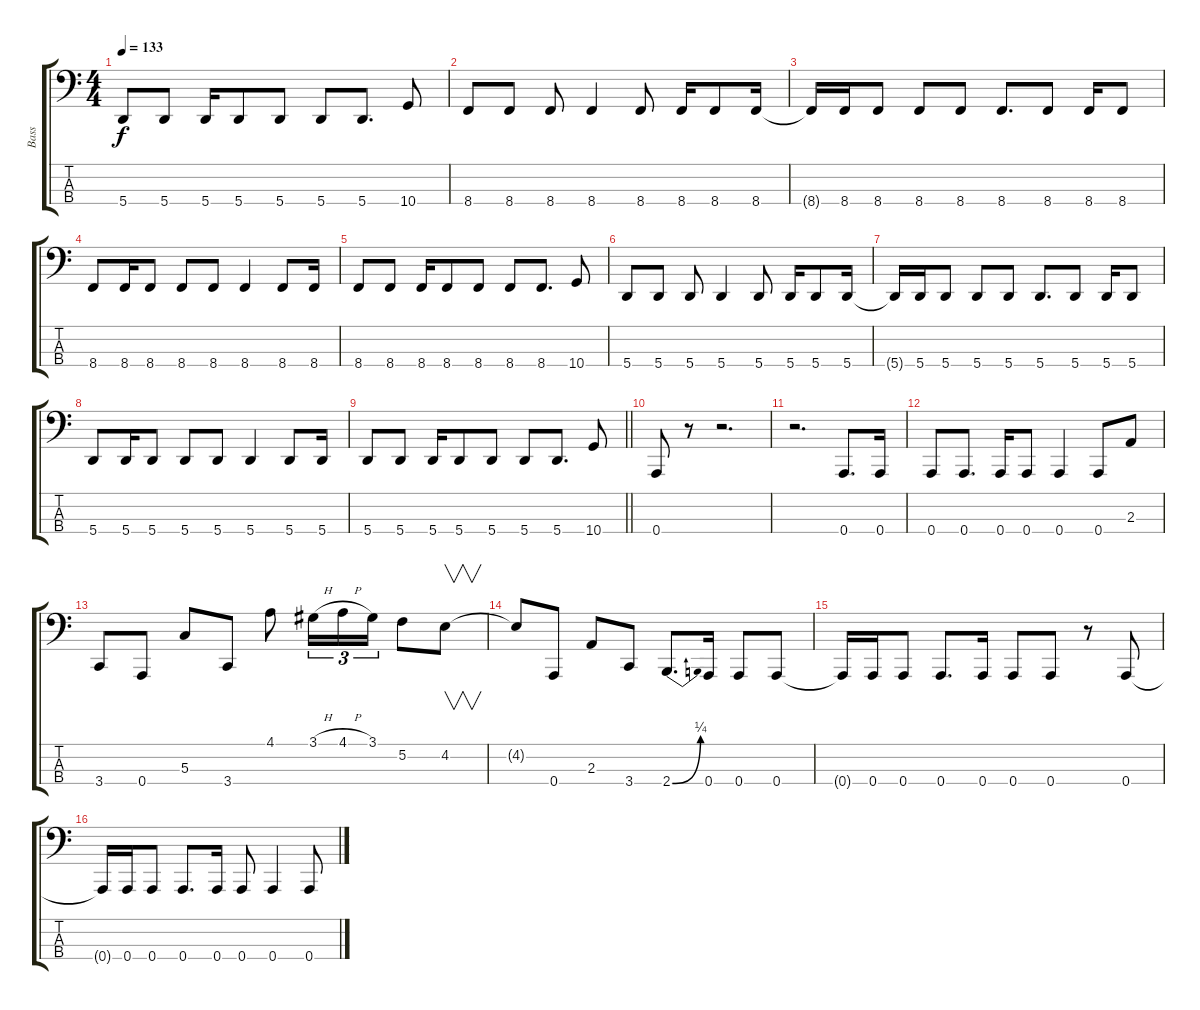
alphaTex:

\track ("Bass" "Bass") {instrument electricbasspick}
\staff {score tabs}
\tuning (F2 C2 G1 A0) {hide}
\ts (4 4)
\tempo 133
\clef f4
\ks c
5.4.8{dy f} 5.4.8 5.4.16 5.4.8 5.4.8 5.4.8 5.4.8{d} 10.4.8 |
8.4.8 8.4.8 8.4.8 8.4.4 8.4.8 8.4.16 8.4.8 8.4.16 |
8.4{t}.16 8.4.16 8.4.8 8.4.8 8.4.8 8.4.8{d} 8.4.8 8.4.16 8.4.8 |
8.4.8 8.4.16 8.4.8 8.4.8 8.4.8 8.4.4 8.4.8 8.4.16 |
8.4.8 8.4.8 8.4.16 8.4.8 8.4.8 8.4.8 8.4.8{d} 10.4.8 |
5.4.8 5.4.8 5.4.8 5.4.4 5.4.8 5.4.16 5.4.8 5.4.16 |
5.4{t}.16 5.4.16 5.4.8 5.4.8 5.4.8 5.4.8{d} 5.4.8 5.4.16 5.4.8 |
5.4.8 5.4.16 5.4.8 5.4.8 5.4.8 5.4.4 5.4.8 5.4.16 |
\barLineRight lightlight
5.4.8 5.4.8 5.4.16 5.4.8 5.4.8 5.4.8 5.4.8{d} 10.4.8 |
\section ("" "")
0.4.8 r.8 r.2{d} |
r.2{d} 0.4.8{d} 0.4.16 |
0.4.8 0.4.8{d} 0.4.16 0.4.8 0.4.4 0.4.8 2.3.8 |
3.4.8 0.4.8 5.3.8 3.4.8 4.1.8 3.1{h}.16{tu (3 2)} 4.1{h}.16{tu (3 2)} 3.1.16{tu (3 2)} 5.2.8 4.2.8{v} |
4.2{t}.8 0.4.8 2.3.8 3.4.8 2.4{be (bend 0 0 60 1)}.8{d} 0.4.16 0.4.8 0.4.8 |
0.4{t}.16 0.4.16 0.4.8 0.4.8{d} 0.4.16 0.4.8 0.4.8 r.8 0.4.8 |
0.4{t}.16 0.4.16 0.4.8 0.4.8{d} 0.4.16 0.4.8 0.4.4 0.4.8
